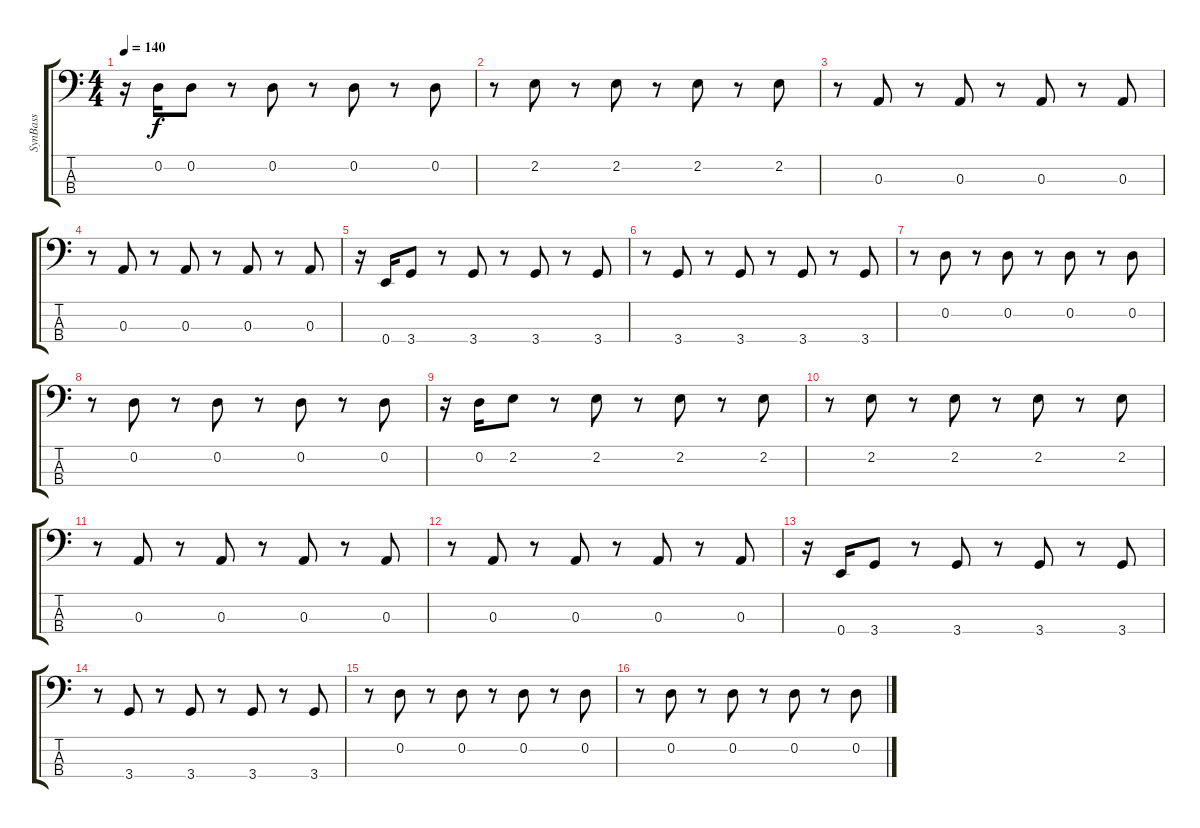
\track ("SynBass" "SynBass") {instrument synthbass2}
\staff {score tabs}
\tuning (G2 D2 A1 E1) {hide}
\ts (4 4)
\tempo 140
\clef f4
\ks c
r.16{dy f} 0.2.16 0.2.8 r.8 0.2.8 r.8 0.2.8 r.8 0.2.8 |
r.8 2.2.8 r.8 2.2.8 r.8 2.2.8 r.8 2.2.8 |
r.8 0.3.8 r.8 0.3.8 r.8 0.3.8 r.8 0.3.8 |
r.8 0.3.8 r.8 0.3.8 r.8 0.3.8 r.8 0.3.8 |
r.16 0.4.16 3.4.8 r.8 3.4.8 r.8 3.4.8 r.8 3.4.8 |
r.8 3.4.8 r.8 3.4.8 r.8 3.4.8 r.8 3.4.8 |
r.8 0.2.8 r.8 0.2.8 r.8 0.2.8 r.8 0.2.8 |
r.8 0.2.8 r.8 0.2.8 r.8 0.2.8 r.8 0.2.8 |
r.16 0.2.16 2.2.8 r.8 2.2.8 r.8 2.2.8 r.8 2.2.8 |
r.8 2.2.8 r.8 2.2.8 r.8 2.2.8 r.8 2.2.8 |
r.8 0.3.8 r.8 0.3.8 r.8 0.3.8 r.8 0.3.8 |
r.8 0.3.8 r.8 0.3.8 r.8 0.3.8 r.8 0.3.8 |
r.16 0.4.16 3.4.8 r.8 3.4.8 r.8 3.4.8 r.8 3.4.8 |
r.8 3.4.8 r.8 3.4.8 r.8 3.4.8 r.8 3.4.8 |
r.8 0.2.8 r.8 0.2.8 r.8 0.2.8 r.8 0.2.8 |
r.8 0.2.8 r.8 0.2.8 r.8 0.2.8 r.8 0.2.8
